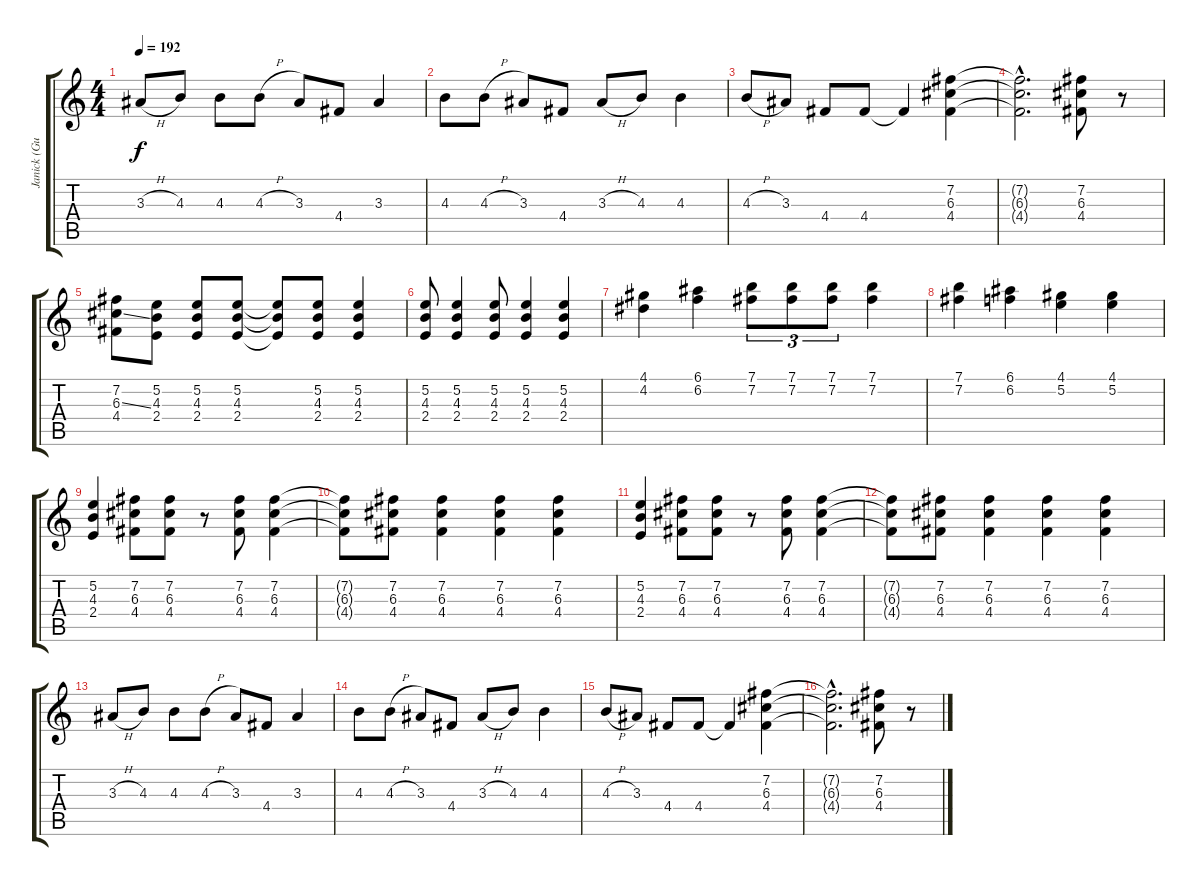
\track ("Janick (Guitar 2)" "Janick (Gu") {instrument distortionguitar}
\staff {score tabs}
\tuning (E4 B3 G3 D3 A2 E2) {hide}
\ts (4 4)
\tempo 192
\clef g2
\ks c
3.3{h}.8{dy f} 4.3.8 4.3.8 4.3{h}.8 3.3.8 4.4.8 3.3.4 |
4.3.8 4.3{h}.8 3.3.8 4.4.8 3.3{h}.8 4.3.8 4.3.4 |
4.3{h}.8 3.3.8 4.4.8 4.4.8 4.4{t}.4 (7.2 6.3 4.4).4 |
(7.2{hac t} 6.3{hac t} 4.4{hac t}).2{d} (7.2 6.3 4.4).8 r.8 |
(7.2 6.3{ss} 4.4).8 (5.2 4.3 2.4).8 (5.2 4.3 2.4).8 (5.2 4.3 2.4).8 (5.2{t} 4.3{t} 2.4{t}).8 (5.2 4.3 2.4).8 (5.2 4.3 2.4).4 |
(5.2 4.3 2.4).8 (5.2 4.3 2.4).4 (5.2 4.3 2.4).8 (5.2 4.3 2.4).4 (5.2 4.3 2.4).4 |
(4.1 4.2).4 (6.1 6.2).4 (7.1 7.2).8{tu (3 2)} (7.1 7.2).8{tu (3 2)} (7.1 7.2).8{tu (3 2)} (7.1 7.2).4 |
(7.1 7.2).4 (6.1 6.2).4 (4.1 5.2).4 (4.1 5.2).4 |
(5.2 4.3 2.4).4 (7.2 6.3 4.4).8 (7.2 6.3 4.4).8 r.8 (7.2 6.3 4.4).8 (7.2 6.3 4.4).4 |
(7.2{t} 6.3{t} 4.4{t}).8 (7.2 6.3 4.4).8 (7.2 6.3 4.4).4 (7.2 6.3 4.4).4 (7.2 6.3 4.4).4 |
(5.2 4.3 2.4).4 (7.2 6.3 4.4).8 (7.2 6.3 4.4).8 r.8 (7.2 6.3 4.4).8 (7.2 6.3 4.4).4 |
(7.2{t} 6.3{t} 4.4{t}).8 (7.2 6.3 4.4).8 (7.2 6.3 4.4).4 (7.2 6.3 4.4).4 (7.2 6.3 4.4).4 |
3.3{h}.8 4.3.8 4.3.8 4.3{h}.8 3.3.8 4.4.8 3.3.4 |
4.3.8 4.3{h}.8 3.3.8 4.4.8 3.3{h}.8 4.3.8 4.3.4 |
4.3{h}.8 3.3.8 4.4.8 4.4.8 4.4{t}.4 (7.2 6.3 4.4).4 |
(7.2{hac t} 6.3{hac t} 4.4{hac t}).2{d} (7.2 6.3 4.4).8 r.8
